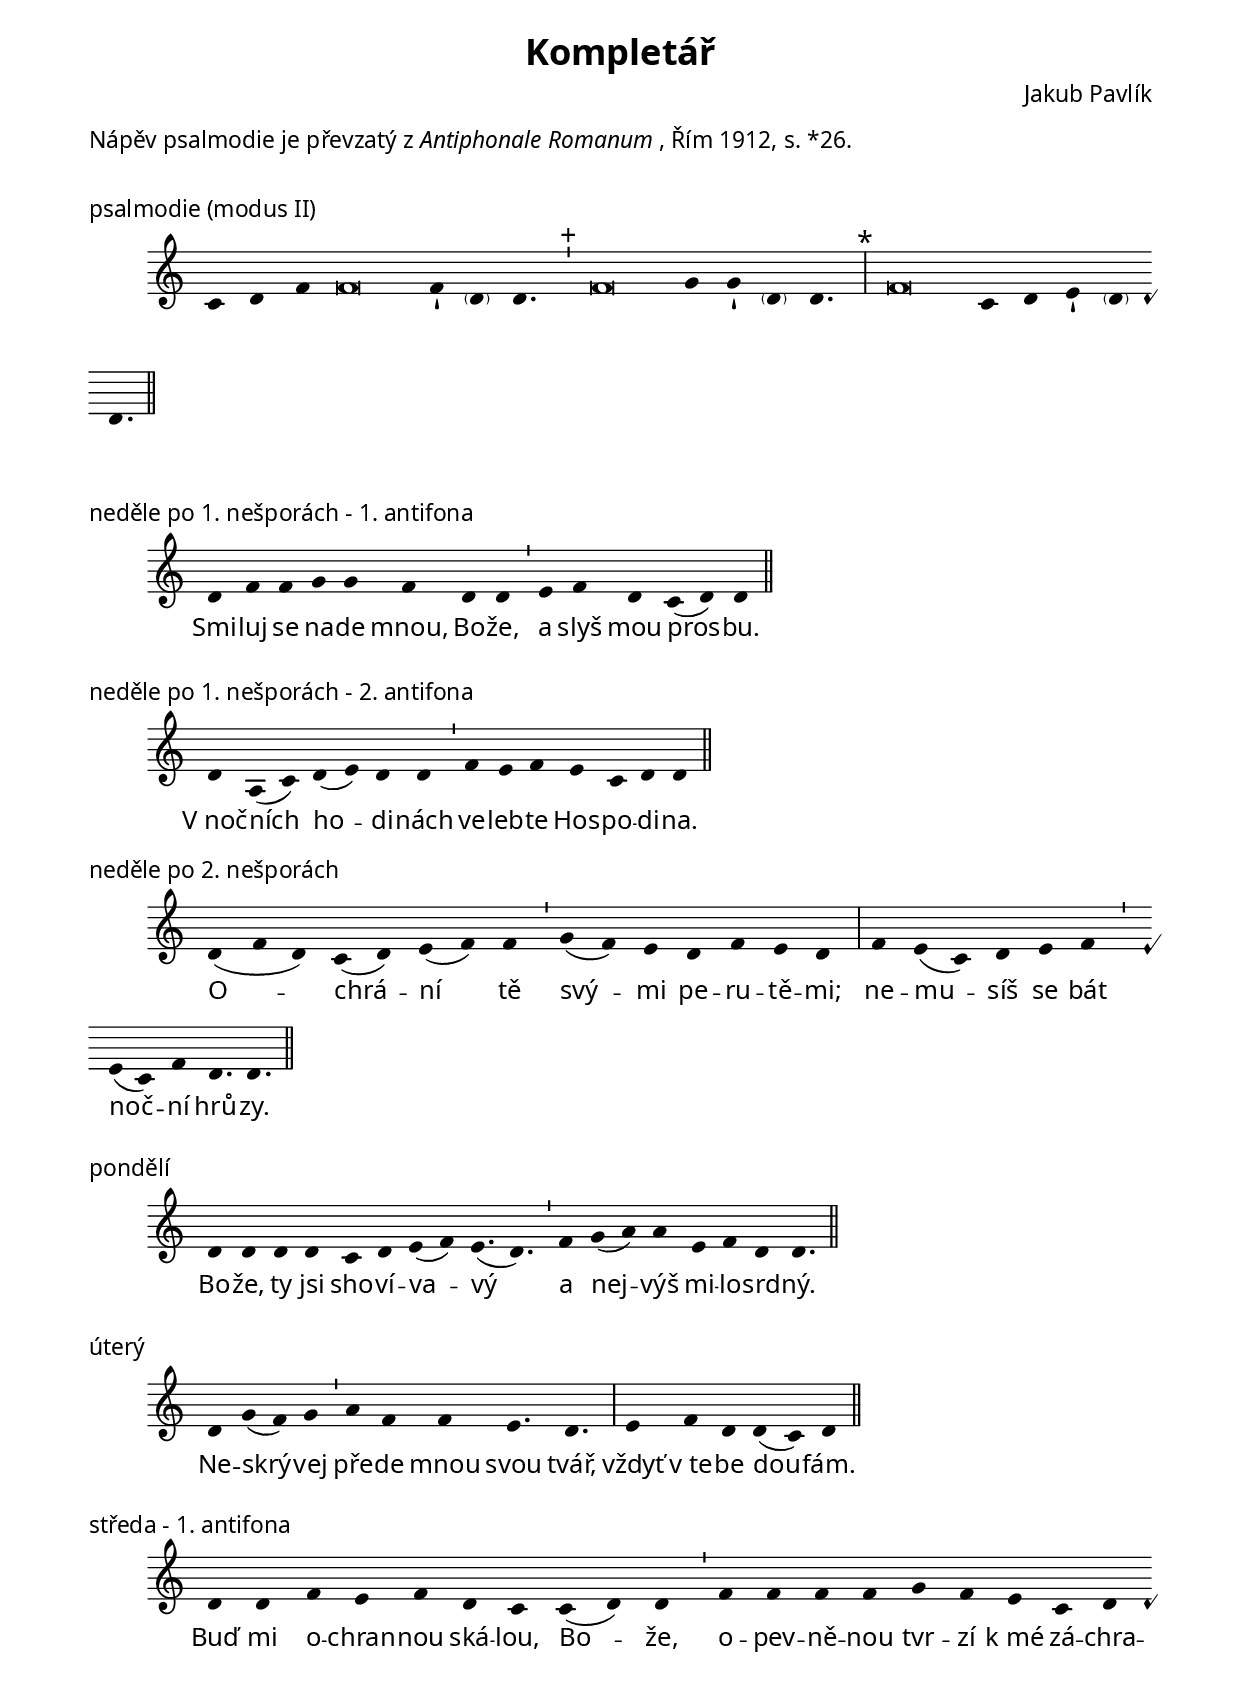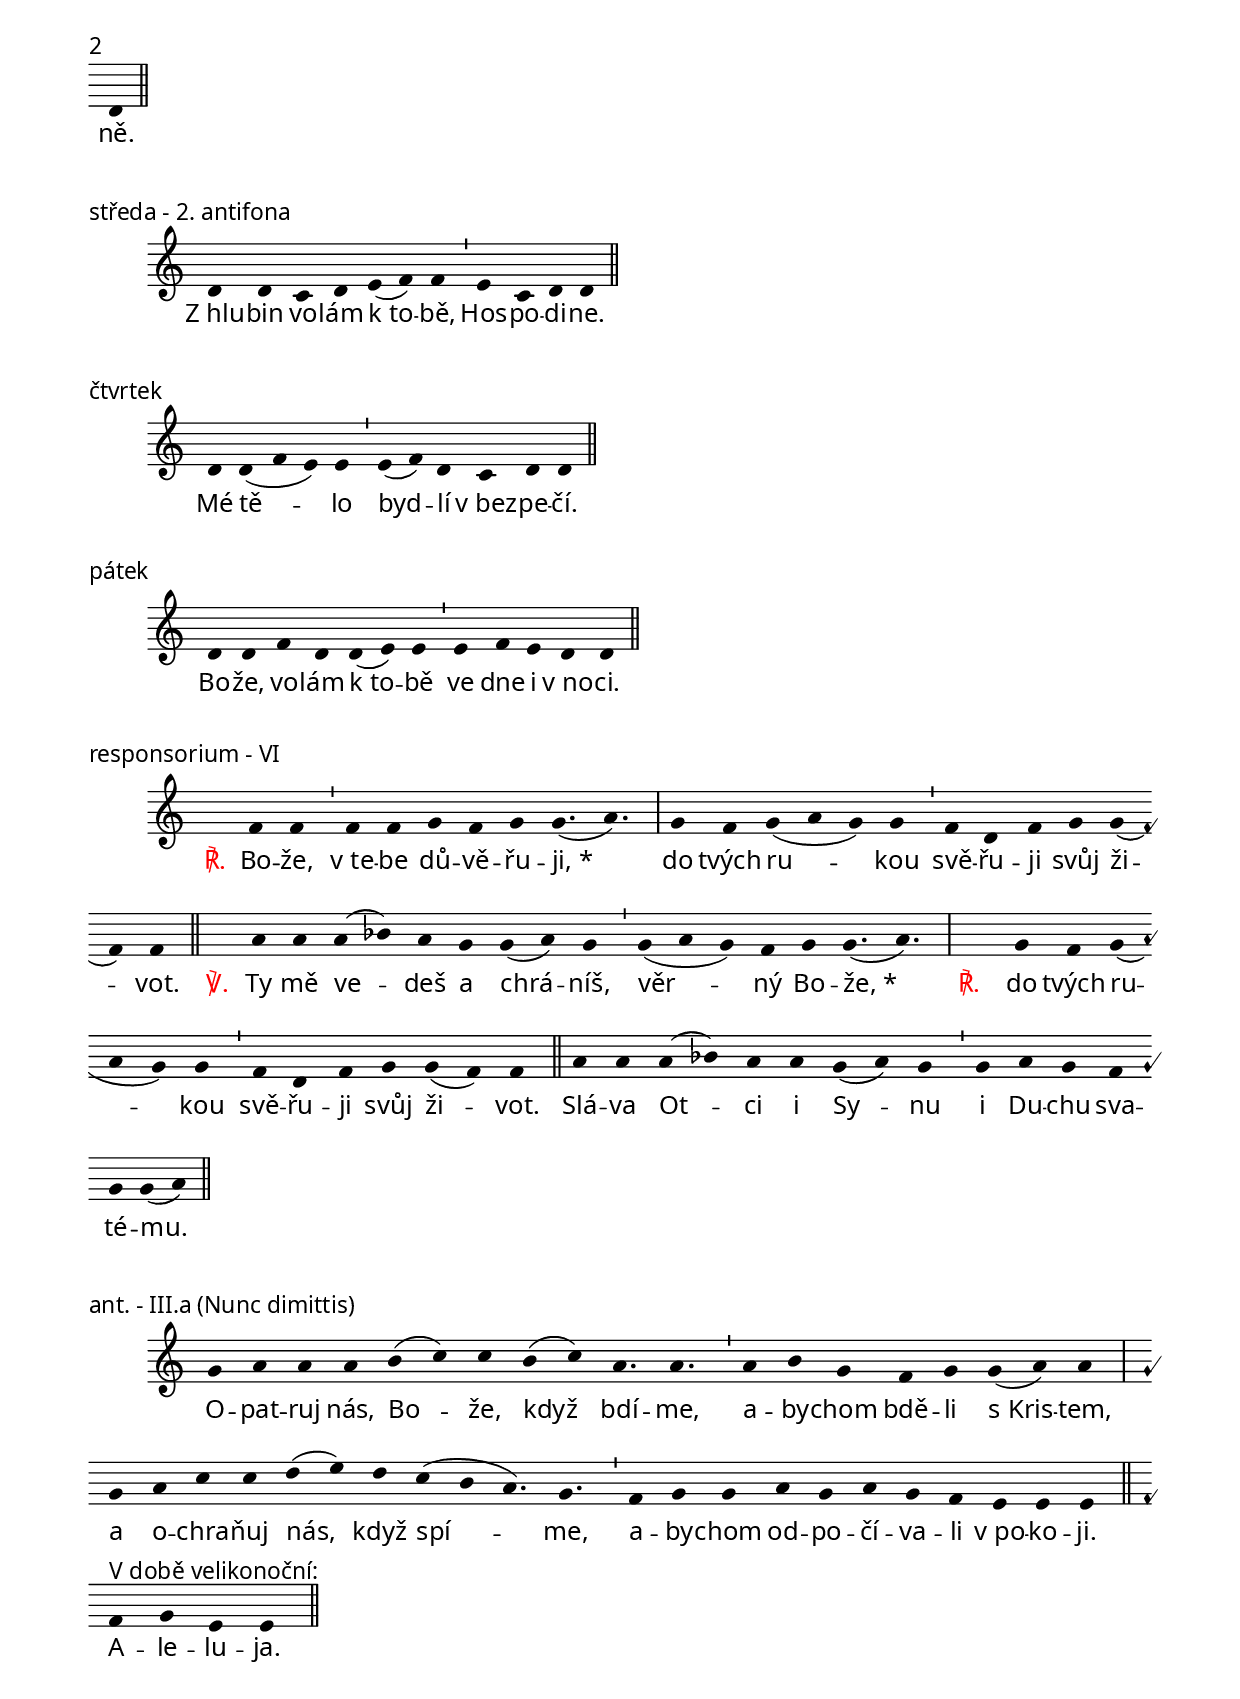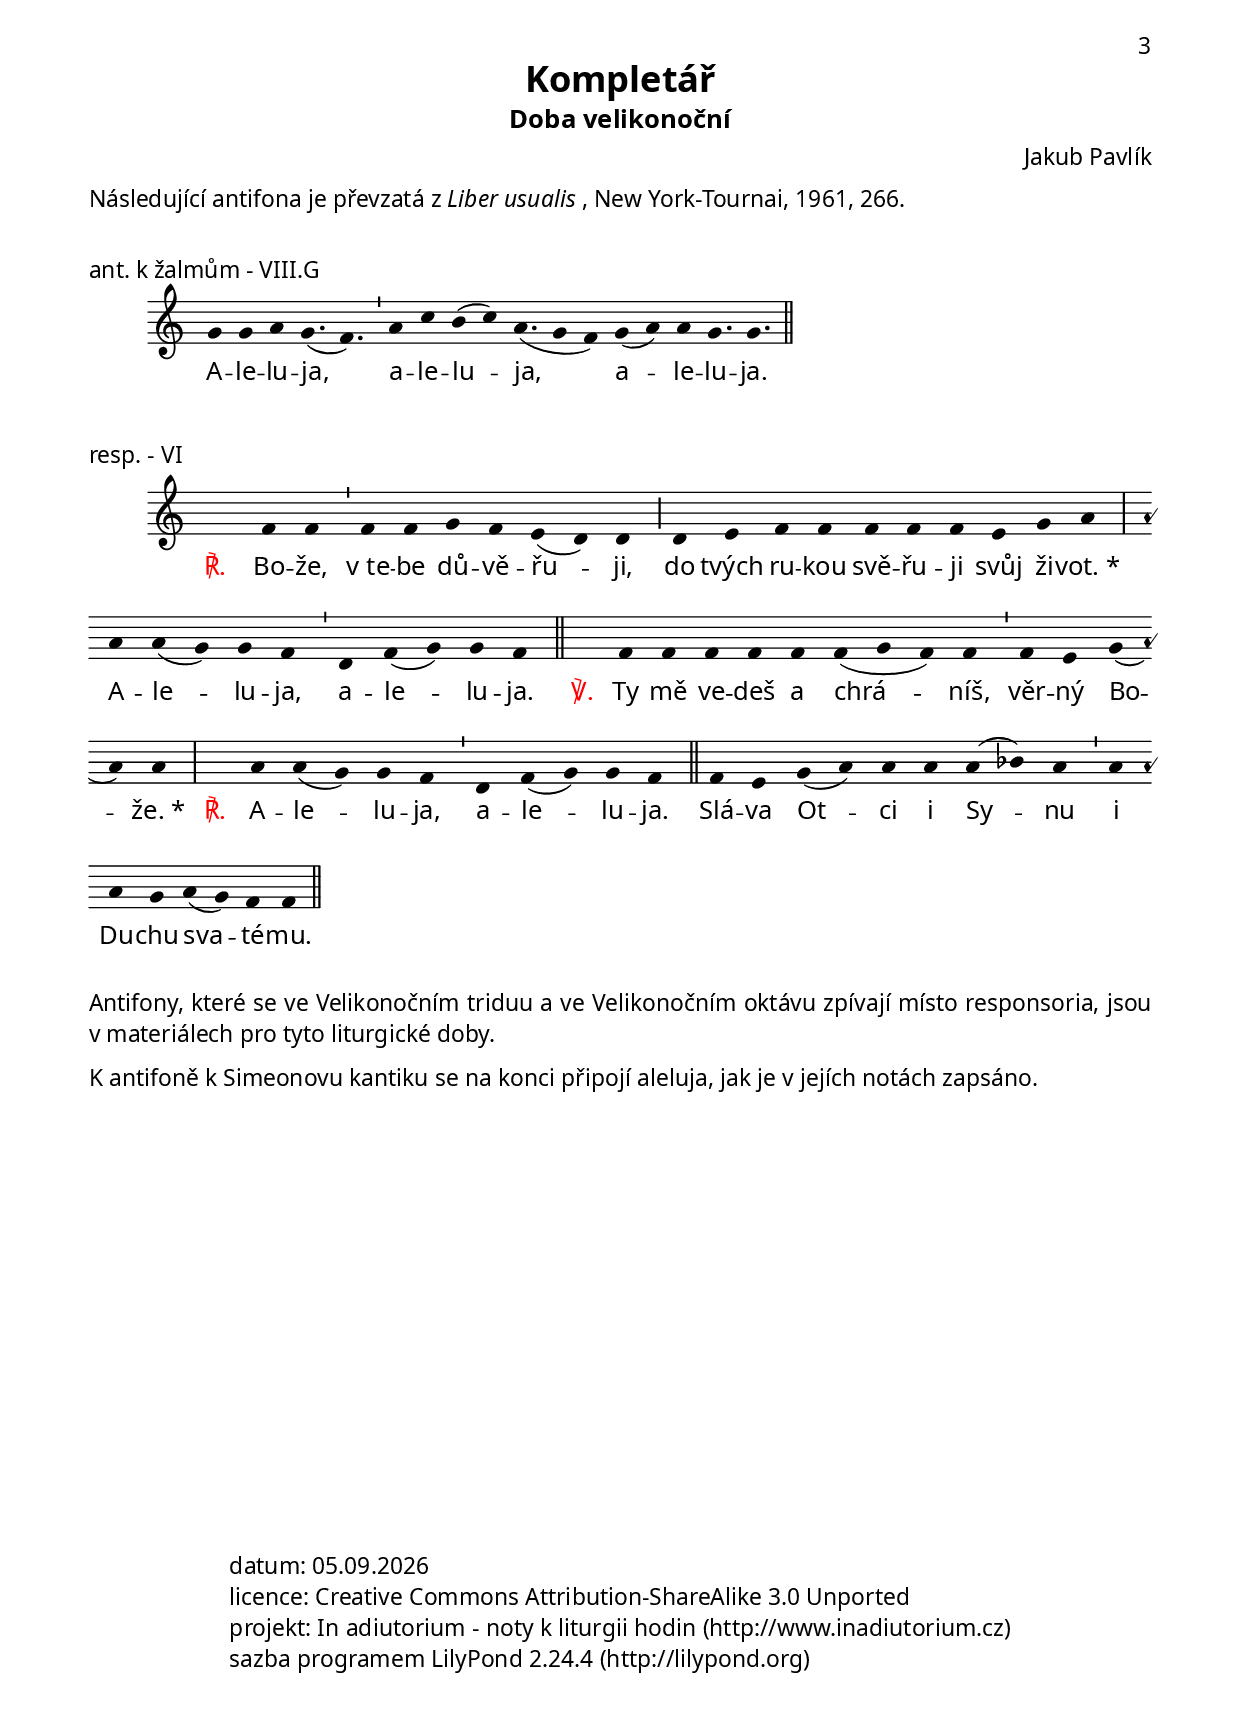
\version "2.12.3"

\header {
  title = "Kompletář"
  composer = "Jakub Pavlík"
}

\include "spolecne.ly"
\include "dilyresponsorii.ly"

\paper {
  ragged-bottom=##f
  ragged-last-bottom=##f
  
  % kvuli poznamce na zacatku, aby se k ni neprilepil titulek prvni antifony
  markup-markup-spacing #'minimum-distance = #5
}

\markup {
  \wordwrap {
    Nápěv psalmodie je převzatý z \italic{Antiphonale Romanum}, Řím 1912, s. *26.
  }
}

\score {
  \relative c' {
    \choralniRezim
    
    c d f f\breve f4-| \parenthesize d d4. \barMin \mark "+"
    f\breve g4 g-| \parenthesize d d4. \barMax \mark "*"
    f\breve c4 d e-| \parenthesize d d4. \barFinalis
  }
  \header {
    quid = "psalmodie"
    modus = "II"
    differentia = ""
    piece = "psalmodie (modus II)"
    id = "psalmodie"
  }
}

\score {
  \relative c' {
    \choralniRezim

    d4 f f g g f d d \barMin e f d c( d) d \barFinalis
  }
  \addlyrics {
    Smi -- luj se na -- de mnou, Bo -- že, a slyš mou pros -- bu.
  }
  \header {
    quid = "1. ant."
    modus = "II"
    differentia = "D"
    piece = "neděle po 1. nešporách - 1. antifona"
    id = "nei1"
  }
}

\score {
  \relative c' {
    \choralniRezim
    d4 a( c) d( e) d d \barMin
    f4 e f e c d d4 \barFinalis
  }
  \addlyrics {
    V_noč -- ních ho -- di -- nách ve -- leb -- te Hos -- po -- di -- na.
  }
  \header {
    quid = "2. ant."
    modus = "II"
    differentia = "D"
    piece = "neděle po 1. nešporách - 2. antifona"
    id = "nei2"
  }
}

\score {
  \relative c' {
    \choralniRezim
    d4( f d) c( d) e( f) f \barMin
    g( f) e d f e d \barMax
    f e( c) d e f \barMin
    e( c) f d4. d4. \barFinalis
  }
  \addlyrics {
    O -- chrá -- ní tě svý -- mi pe -- ru -- tě -- mi;
    ne -- mu -- síš se bát noč -- ní hrů -- zy.
  }
  \header {
    quid = "ant."
    modus = "II"
    differentia = "D"
    piece = "neděle po 2. nešporách"
    id = "neii"
  }
}

\score {
  \relative c' {
    \choralniRezim
    d4 d d d c d e( f) e4.( d) \barMin f4 g( a) a e f d d4. \barFinalis
  }
  \addlyrics {
    Bo -- že, ty jsi sho -- ví -- va -- vý a nej -- výš mi -- lo -- srd -- ný.
  }
  \header {
    quid = "ant."
    modus = "II"
    differentia = "D"
    piece = "pondělí"
    id = "po"
  }
}

\score {
  \relative c' {
    \choralniRezim
    d4 g( f) g \barMin a f f e4. d \barMax
    e4 f d d( c) d \barFinalis
  }
  \addlyrics {
    Ne -- skrý -- vej pře -- de mnou svou tvář,
    vždyť v_te -- be dou -- fám.
  }
  \header {
    quid = "ant."
    modus = "II"
    differentia = "D"
    piece = "úterý"
    id = "ut"
  }
}

\score {
  \relative c' {
    \choralniRezim
    d4 d f e f d c c( d) d \barMin
    f f f f g f e c d d \barFinalis
  }
  \addlyrics {
    Buď mi o -- chran -- nou ská -- lou, Bo -- že,
    o -- pev -- ně -- nou tvr -- zí k_mé zá -- chra -- ně.
  }
  \header {
    quid = "1. ant."
    modus = "II"
    differentia = "D"
    piece = "středa - 1. antifona"
    id = "st1"
  }
}

\score {
  \relative c' {
    \choralniRezim
    d4 d c d e( f) f \barMin
    e c d d \barFinalis
  }
  \addlyrics {
    Z_hlu -- bin vo -- lám k_to -- bě, Hos -- po -- di -- ne.
  }
  \header {
    quid = "2. ant."
    modus = "II"
    differentia = "D"
    piece = "středa - 2. antifona"
    id = "st2"
  }
}

\score {
  \relative c' {
    \choralniRezim
    d4 d( f e) e \barMin e( f) d c d d \barFinalis
  }
  \addlyrics {
    Mé tě -- lo byd -- lí v_bez -- pe -- čí.
  }
  \header {
    quid = "ant."
    modus = "II"
    differentia = "D"
    piece = "čtvrtek"
    id = "ct"
  }
}

\score {
  \relative c' {
    \choralniRezim
    d4 d f d d( e) e \barMin e f e d d \barFinalis
  }
  \addlyrics {
    Bo -- že, vo -- lám k_to -- bě ve dne i v_no -- ci.
  }
  \header {
    quid = "ant."
    modus = "II"
    differentia = "D"
    piece = "pátek"
    id = "pa"
  }
}

\score {
  \relative c' {
    \choralniRezim
    
    % R
    \neviditelna f
    f4 f \barMin f f g f g g4.( a) \barMax
    g4 f g( a g) g \barMin f d f g g( f) f \barFinalis
    % V
    \neviditelna a
    a4 a a( bes) a g g( a) g \barMin g( a g) f g g4.( a) \barMax
    % R
    \neviditelna g
    g4 f g( a g) g \barMin f d f g g( f) f \barFinalis
    % Slava
    \respVIdoxologie \barFinalis
  }
  \addlyrics {
    \Response Bo -- že, v_te -- be dů -- vě -- řu -- ji,_*
    do tvých ru -- kou svě -- řu -- ji svůj ži -- vot.
    \Verse Ty mě ve -- deš a chrá -- níš, věr -- ný Bo -- že,_*
    \Response do tvých ru -- kou svě -- řu -- ji svůj ži -- vot.
    \textRespDoxologie
  }
  \header {
    quid = "resp."
    modus = "VI"
    piece = "responsorium - VI"
    id = "resp"
  }
}

\score {
  \relative c'' {
    \choralniRezim
    g4 a a a b( c) c b( c) a4. a \barMin
    a4 b g f g g( a) a \barMax
    g a c c d( e) d c( b a4.) g \barMin
    f4 g g a g a g f e e e \barFinalis
    f^\markup{V době velikonoční:} g e e \barFinalis
  }
  \addlyrics {
    O -- pat -- ruj nás, Bo -- že, když bdí -- me,
    a -- by -- chom bdě -- li s_Kris -- tem,
    a o -- chra -- ňuj nás, když spí -- me,
    a -- by -- chom od -- po -- čí -- va -- li v_po -- ko -- ji.
    A -- le -- lu -- ja.
  }
  \header {
    quid = "ant."
    modus = "III"
    differentia = "a" 
    psalmus = "Nunc dimittis"
    piece = \markup {\sestavTitulek}
    id = "sim"
  }
}
  
\bookpart {
  \header {
    subtitle = "Doba velikonoční" 
  }
  
  % Tato cast obsahuje mene not a proto je lepsi, aby se, narozdil
  % od prvni casti, noty neroztahovaly na celou stranku, ale byly
  % nakupene nahore:
  \paper {
    ragged-bottom=##f
    ragged-last-bottom=##t
  }
  
  \markup {Následující antifona je převzatá z \italic{Liber usualis}, New York-Tournai, 1961, 266.}
  
  \score {
    \relative c'' {
      \choralniRezim
      g4 g a g4.( f) \barMin
      a4 c b( c) a4.( g4 f)
      g( a) a g4. g \barFinalis
    }
    \addlyrics {
      A -- le -- lu -- ja,
      a -- le -- lu -- ja,
      a -- le -- lu -- ja.
    }
    \header {
      quid = "ant. k žalmům"
      modus = "VIII"
      differentia = "G" 
      psalmus = ""
      id = "pasch"
      piece = \markup {\sestavTitulekBezZalmu}
      fons = "Liber usualis, New York-Tournai, 1961, 266."
    }
  }
  
  \score {
    \relative c' {
      \choralniRezim
      
      % R
      \neviditelna f
      f4 f \barMin f f g f e( d) d \barMaior
      d e f f f f f e g a \barMax
      \respVIalelujaResponsum \barFinalis
      % V
      \neviditelna f
      f4 f f f f f( g f) f \barMin f e g( a) a \barMax
      % R
      \neviditelna a
      \respVIalelujaResponsum \barFinalis
      % Slava
      \respVIalelujaDoxologie \barFinalis
    }
    \addlyrics {
      \Response Bo -- že, v_te -- be dů -- vě -- řu -- ji,
      do tvých ru -- kou svě -- řu -- ji svůj ži -- vot._* \textRespAleluja
      \Verse Ty mě ve -- deš a chrá -- níš, věr -- ný Bo -- že._*
      \Response \textRespAleluja
      \textRespDoxologie
    }
    \header {
      quid = "resp."
      modus = "VI"
      id = "paschresp"
      piece = \markup {\sestavTitulekResp}
    }
  }
  
  \markup\justify {Antifony, které se ve Velikonočním triduu
  a ve Velikonočním oktávu zpívají místo responsoria, jsou
  "v materiálech" pro tyto liturgické doby.}

  \markup\justify {K antifoně k Simeonovu kantiku se na konci připojí aleluja,
  jak je v jejích notách zapsáno.}
}